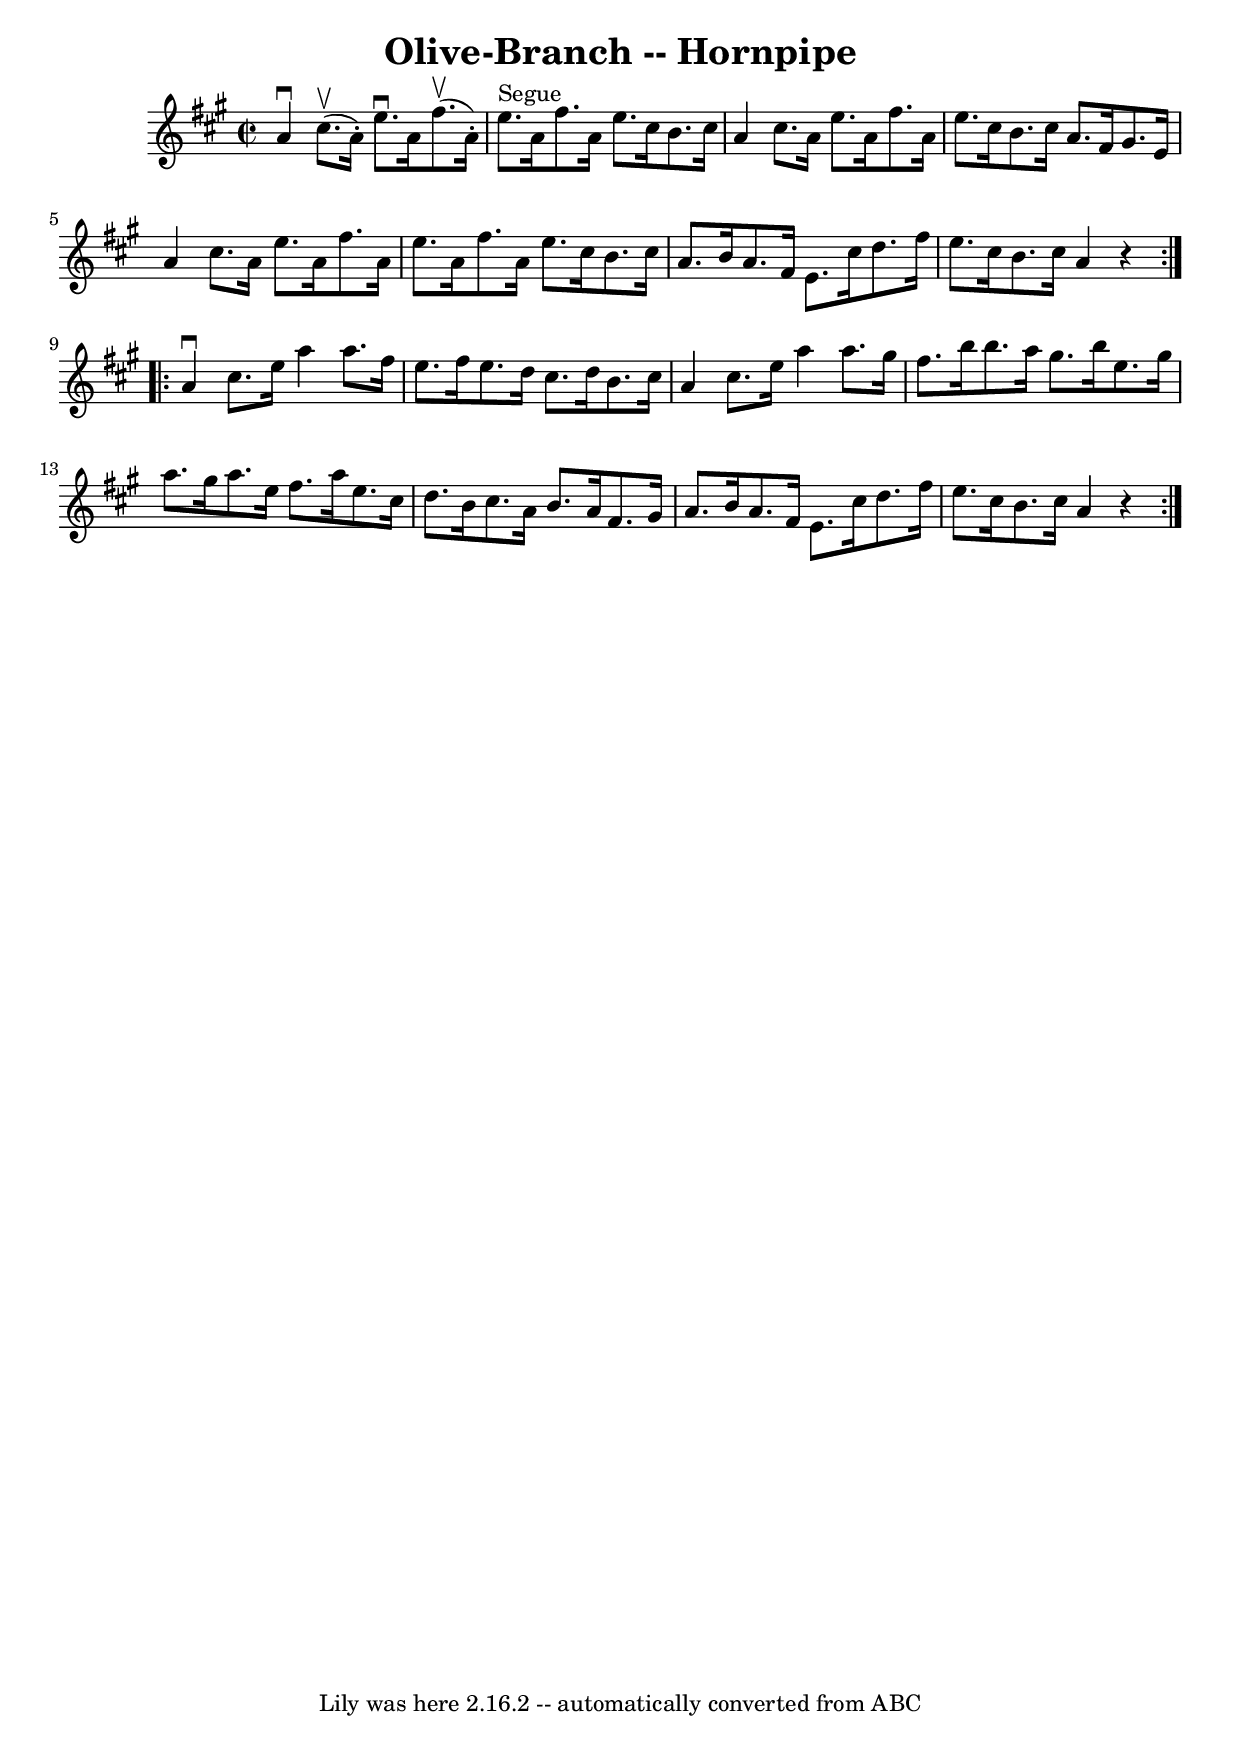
\version "2.7.40"
\include "Mammoth.ily"
\header {
	%% book = "Cole's 1000 Fiddle Tunes"
	crossRefNumber = "1"
	footnotes = ""
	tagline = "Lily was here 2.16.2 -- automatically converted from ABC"
	title = "Olive-Branch -- Hornpipe"
}
voicedefault =  {


\repeat volta 2 {
\override Staff.TimeSignature #'style = #'C
 \time 2/2 
\key a \major a'4^\downbow cis''8. (^\upbow a'16 -.)   
e''8.^\downbow a'16 fis''8. (^\upbow a'16 -.) |
 e''8. 
^"Segue" a'16 fis''8. a'16 e''8. cis''16 b'8. cis''16  
|
 a'4 cis''8. a'16 e''8. a'16 fis''8. a'16  
|
 e''8. cis''16 b'8. cis''16 a'8. fis'16 gis'8.    
e'16  |
 a'4 cis''8. a'16 e''8. a'16 fis''8. a'16  
|
 e''8. a'16 fis''8. a'16 e''8. cis''16 b'8.    
cis''16  |
 a'8. b'16 a'8. fis'16 e'8. cis''16    
d''8. fis''16  |
 e''8. cis''16 b'8. cis''16 a'4    r4 } 
    \repeat volta 2 { a'4^\downbow cis''8. e''16 a''4 a''8.    
fis''16  |
 e''8. fis''16 e''8. d''16 cis''8. d''16    
b'8. cis''16  |
 a'4 cis''8. e''16 a''4 a''8.    
gis''16  |
 fis''8. b''16 b''8. a''16 gis''8. b''16    
e''8. gis''16  |
 a''8. gis''16 a''8. e''16 fis''8.    
a''16 e''8. cis''16  |
 d''8. b'16 cis''8. a'16 b'8.  
 a'16 fis'8. gis'16  |
 a'8. b'16 a'8. fis'16 e'8. 
 cis''16 d''8. fis''16  |
 e''8. cis''16 b'8. cis''16  
 a'4    r4 }   
}

\score{
    <<

	\context Staff="default"
	{
	    \voicedefault 
	}

    >>
	\layout {
	}
	\midi {}
}
